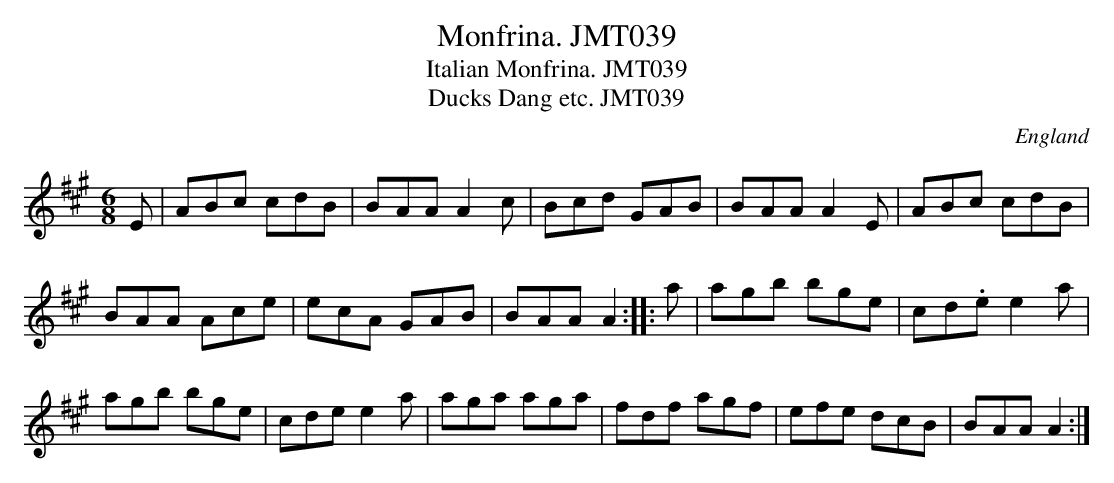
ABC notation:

X:1
T:Monfrina. JMT039
T:Italian Monfrina. JMT039
T:Ducks Dang etc. JMT039
M:6/8
L:1/8
O:England
K:A
E|ABc cdB|B-AAA2c|Bcd GAB|B-AAA2E|ABc cdB|!BAA Ace|ecA GAB|B-AAA2:|
|:a|agb bge|c-d.ee2a|!agb bge|cdee2a|aga aga|fdf agf|efe dcB|B-AAA2:|]
